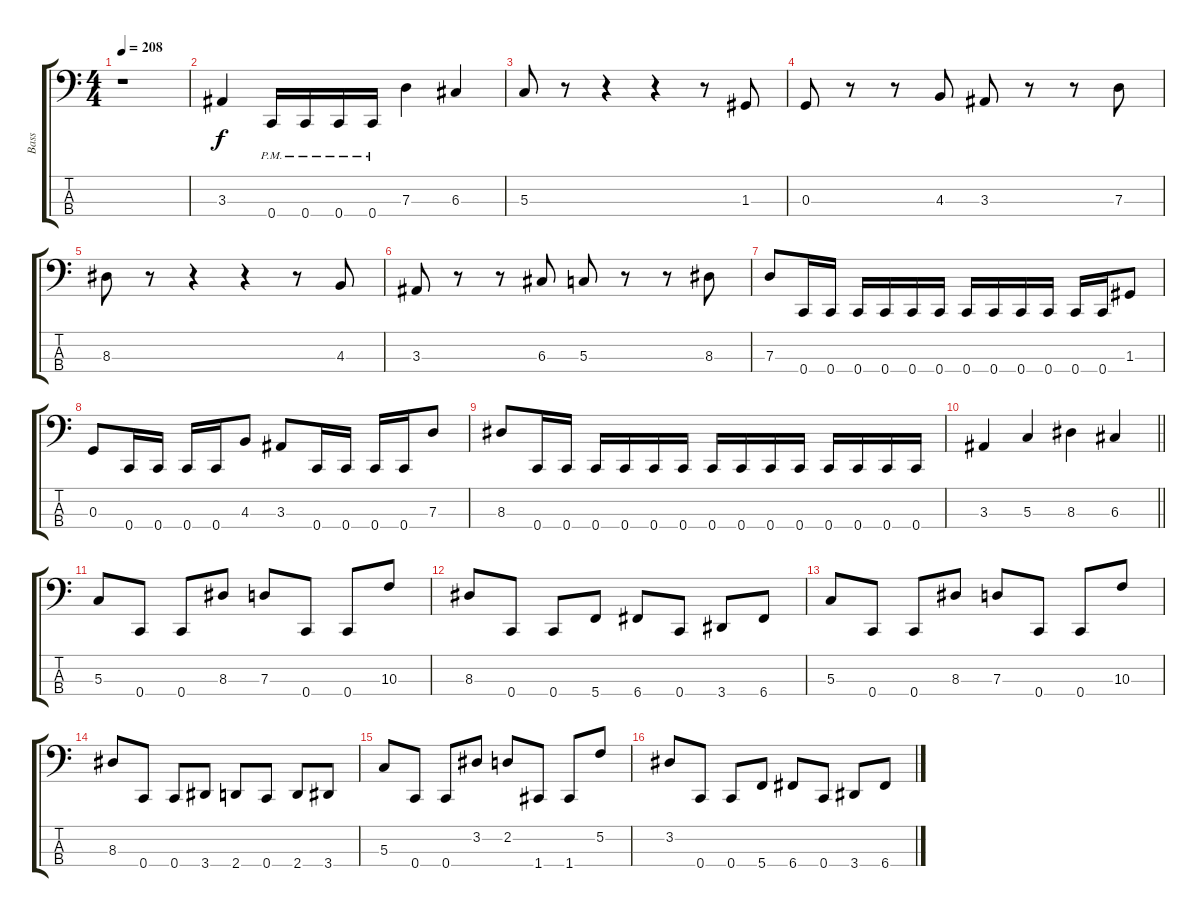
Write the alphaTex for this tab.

\track ("Bass" "Bass") {instrument electricbasspick}
\staff {score tabs}
\tuning (F2 C2 G1 C1) {hide}
\ts (4 4)
\tempo 208
\clef f4
\ks c
r.1{dy f instrument electricbasspick} |
3.3.4 0.4{pm}.16 0.4{pm}.16 0.4{pm}.16 0.4{pm}.16 7.3.4 6.3.4 |
5.3.8 r.8 r.4 r.4 r.8 1.3.8 |
0.3.8 r.8 r.8 4.3.8 3.3.8 r.8 r.8 7.3.8 |
8.3.8 r.8 r.4 r.4 r.8 4.3.8 |
3.3.8 r.8 r.8 6.3.8 5.3.8 r.8 r.8 8.3.8 |
7.3.8 0.4.16 0.4.16 0.4.16 0.4.16 0.4.16 0.4.16 0.4.16 0.4.16 0.4.16 0.4.16 0.4.16 0.4.16 1.3.8 |
0.3.8 0.4.16 0.4.16 0.4.16 0.4.16 4.3.8 3.3.8 0.4.16 0.4.16 0.4.16 0.4.16 7.3.8 |
8.3.8 0.4.16 0.4.16 0.4.16 0.4.16 0.4.16 0.4.16 0.4.16 0.4.16 0.4.16 0.4.16 0.4.16 0.4.16 0.4.16 0.4.16 |
\barLineRight lightlight
3.3.4 5.3.4 8.3.4 6.3.4 |
5.3.8 0.4.8 0.4.8 8.3.8 7.3.8 0.4.8 0.4.8 10.3.8 |
8.3.8 0.4.8 0.4.8 5.4.8 6.4.8 0.4.8 3.4.8 6.4.8 |
5.3.8 0.4.8 0.4.8 8.3.8 7.3.8 0.4.8 0.4.8 10.3.8 |
8.3.8 0.4.8 0.4.8 3.4.8 2.4.8 0.4.8 2.4.8 3.4.8 |
5.3.8 0.4.8 0.4.8 3.2.8 2.2.8 1.4.8 1.4.8 5.2.8 |
3.2.8 0.4.8 0.4.8 5.4.8 6.4.8 0.4.8 3.4.8 6.4.8
